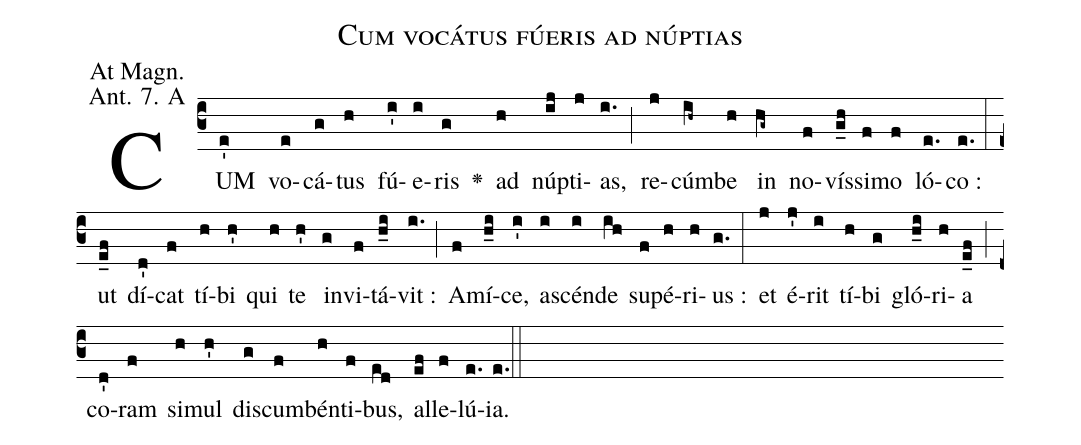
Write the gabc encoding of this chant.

name: Cum vocátus fúeris ad núptias;
office-part: Magnificat Antiphon;
mode: 7a;
annotation: At Magn.;
annotation: Ant. 7. A;
def-m1:}{\greseteolcustos{manual}{;
def-m2:\ifx\breakbeforeEuouae\undefined\else;
def-m3:\fi}\ifx\noeuouae\undefined\def\noeuouae{F}\fi\if\noeuouae F{;
def-m4:}\fi;
%%
% The syntax in this part is called gabc. Please refer to http://home.gna.org/gregorio/gabc/#basis

(c3)CUM(e') vo(e)cá(g)tus(h) fú(i')e(i)ris(g) <v>\greheightstar</v>() ad(h) núp(ij)ti(j)as,(i.) (;)
re(j)cúm(ih~)be(h) in(hg~) no(f)vís(g_h)si(f)mo(f) ló(e.)co :(e.) (:)
ut(e_f) dí(d')cat(f) tí(h)bi(h') qui(h) te(h') in(g)vi(f)tá(h_i)vit :(i.) (;)
A(f)mí(h_i)ce,(i') a(i)scén(i)de(ih) su(f)pé(h)ri(h)us :(g.) (:)
et(j) é(j')rit(i) tí(h)bi(g) gló(h_i)ri(h)a(e_f) (;)
co(d')ram(f) si(h)mul(h') dis(g)cum(f)bén(h)ti(f)bus,(ed) al(ef)le(f)lú(e.[em1])ia.(e.) (::[em2]z[em3])

E(i) u(i) o(j) u(i) a(h) e.(gf..) (::[em4])
